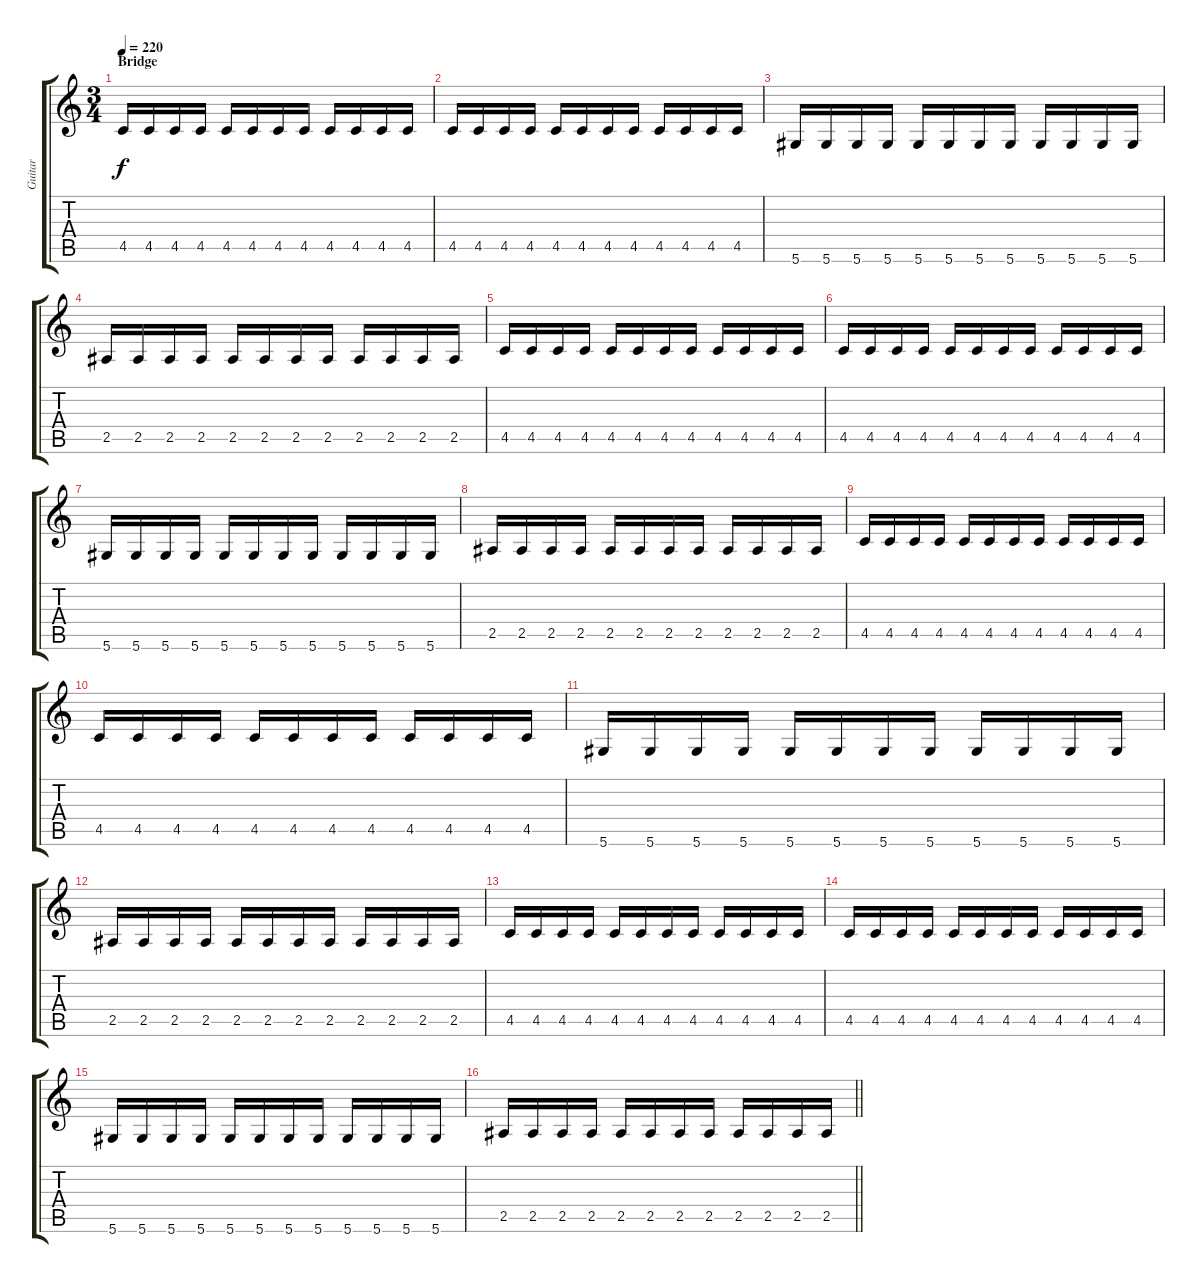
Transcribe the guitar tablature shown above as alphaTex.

\track ("Guitar" "Guitar") {instrument distortionguitar}
\staff {score tabs}
\tuning (Eb4 Bb3 Gb3 Db3 Ab2 Eb2) {hide}
\ts (3 4)
\section ("" "Bridge")
\tempo 220
\clef g2
\ks c
4.5.16{dy f} 4.5.16 4.5.16 4.5.16 4.5.16{balance 16} 4.5.16 4.5.16 4.5.16 4.5.16{balance 8} 4.5.16 4.5.16 4.5.16 |
4.5.16 4.5.16 4.5.16 4.5.16 4.5.16{balance 16} 4.5.16 4.5.16{balance 8} 4.5.16 4.5.16 4.5.16 4.5.16 4.5.16 |
5.6.16 5.6.16 5.6.16 5.6.16 5.6.16 5.6.16 5.6.16 5.6.16 5.6.16 5.6.16 5.6.16 5.6.16 |
2.5.16 2.5.16 2.5.16 2.5.16 2.5.16 2.5.16 2.5.16 2.5.16 2.5.16 2.5.16 2.5.16 2.5.16 |
4.5.16 4.5.16 4.5.16 4.5.16 4.5.16{balance 16} 4.5.16 4.5.16 4.5.16 4.5.16{balance 8} 4.5.16 4.5.16 4.5.16 |
4.5.16 4.5.16 4.5.16 4.5.16 4.5.16{balance 16} 4.5.16 4.5.16{balance 8} 4.5.16 4.5.16 4.5.16 4.5.16 4.5.16 |
5.6.16 5.6.16 5.6.16 5.6.16 5.6.16 5.6.16 5.6.16 5.6.16 5.6.16 5.6.16 5.6.16 5.6.16 |
2.5.16 2.5.16 2.5.16 2.5.16 2.5.16 2.5.16 2.5.16 2.5.16 2.5.16 2.5.16 2.5.16 2.5.16 |
4.5.16 4.5.16 4.5.16 4.5.16 4.5.16{balance 16} 4.5.16 4.5.16 4.5.16 4.5.16{balance 8} 4.5.16 4.5.16 4.5.16 |
4.5.16 4.5.16 4.5.16 4.5.16 4.5.16{balance 16} 4.5.16 4.5.16{balance 8} 4.5.16 4.5.16 4.5.16 4.5.16 4.5.16 |
5.6.16 5.6.16 5.6.16 5.6.16 5.6.16 5.6.16 5.6.16 5.6.16 5.6.16 5.6.16 5.6.16 5.6.16 |
2.5.16 2.5.16 2.5.16 2.5.16 2.5.16 2.5.16 2.5.16 2.5.16 2.5.16 2.5.16 2.5.16 2.5.16 |
4.5.16 4.5.16 4.5.16 4.5.16 4.5.16{balance 16} 4.5.16 4.5.16 4.5.16 4.5.16{balance 8} 4.5.16 4.5.16 4.5.16 |
4.5.16 4.5.16 4.5.16 4.5.16 4.5.16{balance 16} 4.5.16 4.5.16{balance 8} 4.5.16 4.5.16 4.5.16 4.5.16 4.5.16 |
5.6.16 5.6.16 5.6.16 5.6.16 5.6.16 5.6.16 5.6.16 5.6.16 5.6.16 5.6.16 5.6.16 5.6.16 |
\barLineRight lightlight
2.5.16 2.5.16 2.5.16 2.5.16 2.5.16 2.5.16 2.5.16 2.5.16 2.5.16 2.5.16 2.5.16 2.5.16
